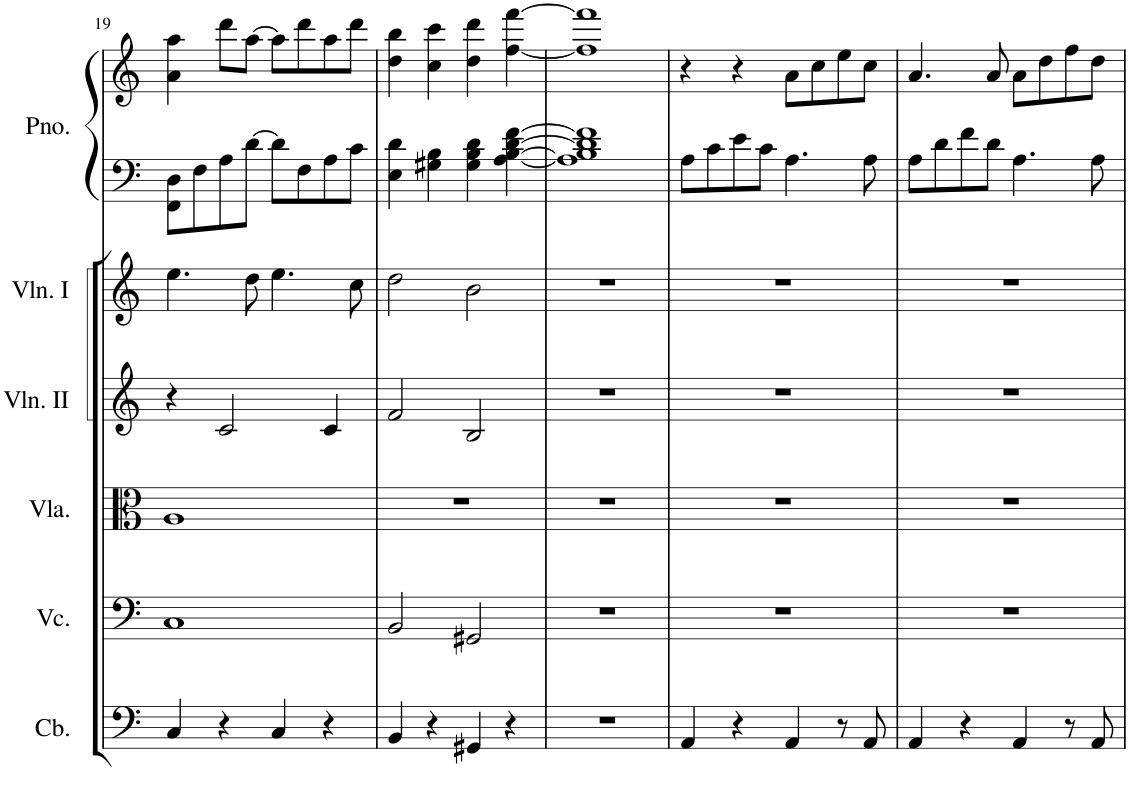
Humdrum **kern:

**kern	**kern	**kern	**kern	**kern	**kern	**kern
*part6	*part5	*part4	*part3	*part2	*part1	*part1
*staff7	*staff6	*staff5	*staff4	*staff3	*staff2	*staff1
*I"Contrabass	*I"Violoncello	*I"Viola	*I"Violin II	*I"Violin I	*I"钢琴	*
*I'Cb.	*I'Vc.	*I'Vla.	*I'Vln. II	*I'Vln. I	*	*
!!LO:PB:g=z
*clefF4	*clefF4	*clefC3	*clefG2	*clefG2	*clefF4	*clefG2
*Trd7c12	*	*	*	*	*	*
*k[]	*k[]	*k[]	*k[]	*k[]	*k[]	*k[]
*M4/4	*M4/4	*M4/4	*M4/4	*M4/4	*M4/4	*M4/4
=19	=19	=19	=19	=19	=19	=19
4C/	1C	1A	4r	4.ee\	8FF\ 8D\L	4a\ 4aa\
.	.	.	.	.	8F\	.
4r	.	.	2c/	.	8A\	8ddd\L
.	.	.	.	8dd\	[8d\J	[8aa\J
4C/	.	.	.	4.ee\	8d\L]	8aa\L]
.	.	.	.	.	8F\	8ddd\
4r	.	.	4c/	.	8A\	8aa\
.	.	.	.	8cc\	8c\J	8ddd\J
=20	=20	=20	=20	=20	=20	=20
4BB/	2BB/	1r	2f/	2dd\	4E\ 4d\	4dd\ 4bb\
4r	.	.	.	.	4G#X\ 4B\	4cc\ 4ccc\
4GG#X/	2GG#X/	.	2B/	2b\	4G#\ 4B\ 4d\	4dd\ 4ddd\
4r	.	.	.	.	[4A\ [4B\ [4d\ [4f\	[4ff\ [4fff\
=21	=21	=21	=21	=21	=21	=21
1r	1r	1r	1r	1r	1A] 1B] 1d] 1f]	1ff] 1fff]
=22	=22	=22	=22	=22	=22	=22
4AA/	1r	1r	1r	1r	8A\L	4r
.	.	.	.	.	8c\	.
4r	.	.	.	.	8e\	4r
.	.	.	.	.	8c\J	.
4AA/	.	.	.	.	4.A\	8a\L
.	.	.	.	.	.	8cc\
8r	.	.	.	.	.	8ee\
8AA/	.	.	.	.	8A\	8cc\J
=23	=23	=23	=23	=23	=23	=23
4AA/	1r	1r	1r	1r	8A\L	4.a/
.	.	.	.	.	8d\	.
4r	.	.	.	.	8f\	.
.	.	.	.	.	8d\J	8a/
4AA/	.	.	.	.	4.A\	8a\L
.	.	.	.	.	.	8dd\
8r	.	.	.	.	.	8ff\
8AA/	.	.	.	.	8A\	8dd\J
=	=	=	=	=	=	=
*-	*-	*-	*-	*-	*-	*-
